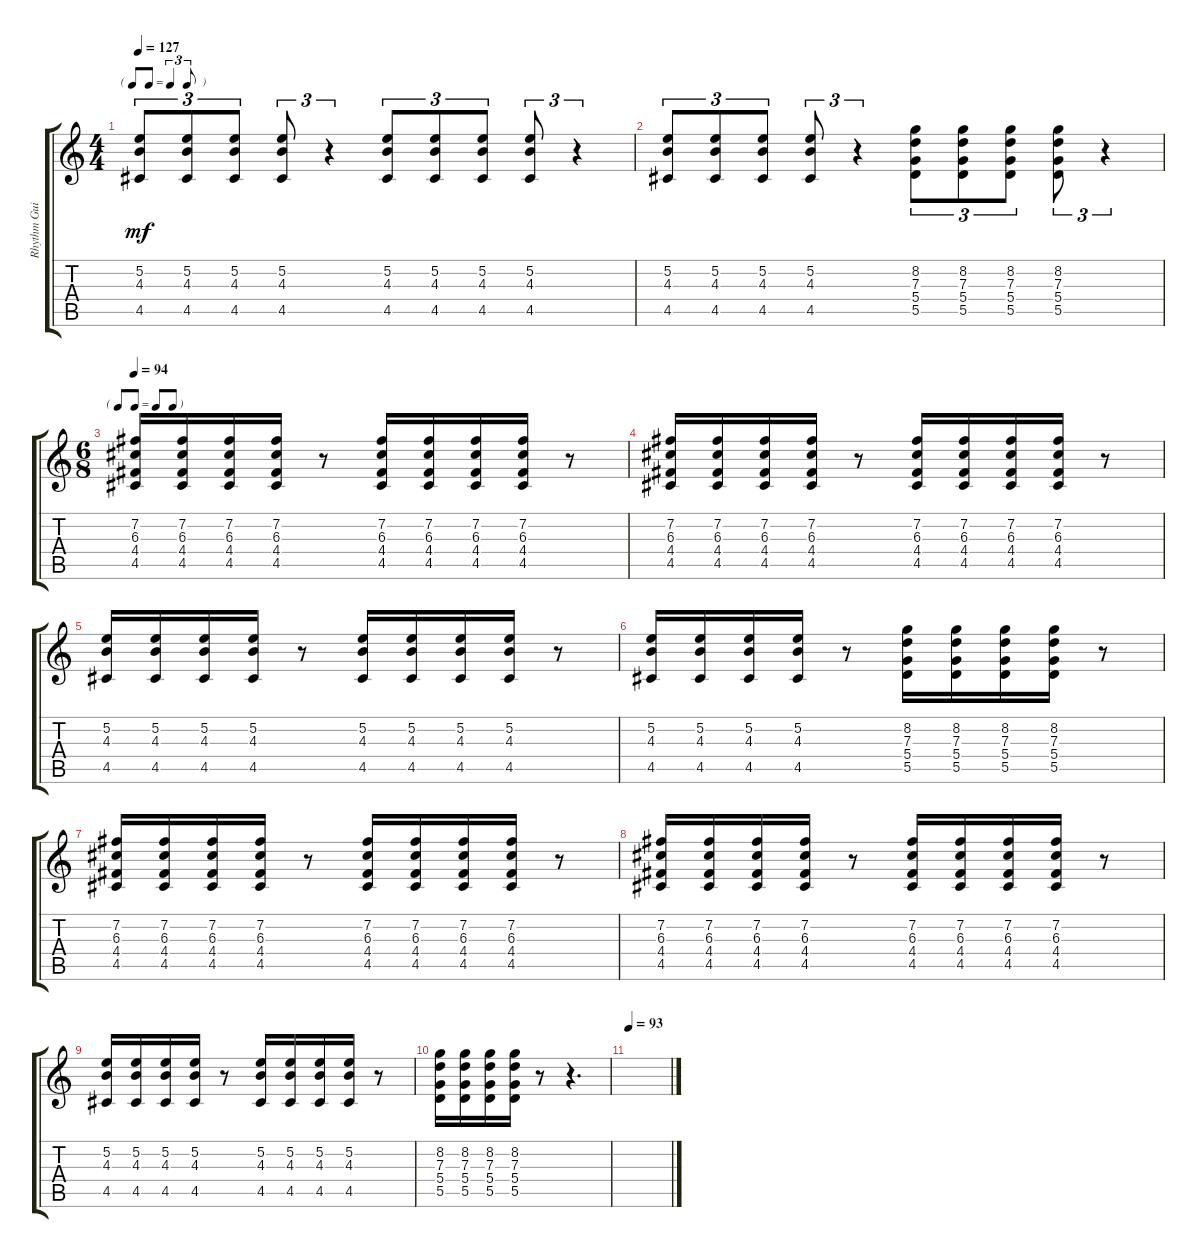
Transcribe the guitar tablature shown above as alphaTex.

\track ("Rhythm Guitar 2 [Mikael Akerfeldt + Pete" "Rhythm Gui") {instrument distortionguitar}
\staff {score tabs}
\tuning (E4 B3 G3 D3 A2 E2) {hide}
\ts (4 4)
\tf triplet8th
\tempo 127
\clef g2
\ks c
(5.2 4.3 4.5).8{tu (3 2) dy mf} (5.2 4.3 4.5).8{tu (3 2)} (5.2 4.3 4.5).8{tu (3 2)} (5.2 4.3 4.5).8{tu (3 2)} r.4{tu (3 2)} (5.2 4.3 4.5).8{tu (3 2)} (5.2 4.3 4.5).8{tu (3 2)} (5.2 4.3 4.5).8{tu (3 2)} (5.2 4.3 4.5).8{tu (3 2)} r.4{tu (3 2)} |
(5.2 4.3 4.5).8{tu (3 2)} (5.2 4.3 4.5).8{tu (3 2)} (5.2 4.3 4.5).8{tu (3 2)} (5.2 4.3 4.5).8{tu (3 2)} r.4{tu (3 2)} (8.2 7.3 5.4 5.5).8{tu (3 2)} (8.2 7.3 5.4 5.5).8{tu (3 2)} (8.2 7.3 5.4 5.5).8{tu (3 2)} (8.2 7.3 5.4 5.5).8{tu (3 2)} r.4{tu (3 2)} |
\ts (6 8)
\tf none
\tempo 94
(7.2 6.3 4.4 4.5).16 (7.2 6.3 4.4 4.5).16 (7.2 6.3 4.4 4.5).16 (7.2 6.3 4.4 4.5).16 r.8 (7.2 6.3 4.4 4.5).16 (7.2 6.3 4.4 4.5).16 (7.2 6.3 4.4 4.5).16 (7.2 6.3 4.4 4.5).16 r.8 |
(7.2 6.3 4.4 4.5).16 (7.2 6.3 4.4 4.5).16 (7.2 6.3 4.4 4.5).16 (7.2 6.3 4.4 4.5).16 r.8 (7.2 6.3 4.4 4.5).16 (7.2 6.3 4.4 4.5).16 (7.2 6.3 4.4 4.5).16 (7.2 6.3 4.4 4.5).16 r.8 |
(5.2 4.3 4.5).16 (5.2 4.3 4.5).16 (5.2 4.3 4.5).16 (5.2 4.3 4.5).16 r.8 (5.2 4.3 4.5).16 (5.2 4.3 4.5).16 (5.2 4.3 4.5).16 (5.2 4.3 4.5).16 r.8 |
(5.2 4.3 4.5).16 (5.2 4.3 4.5).16 (5.2 4.3 4.5).16 (5.2 4.3 4.5).16 r.8 (8.2 7.3 5.4 5.5).16 (8.2 7.3 5.4 5.5).16 (8.2 7.3 5.4 5.5).16 (8.2 7.3 5.4 5.5).16 r.8 |
(7.2 6.3 4.4 4.5).16 (7.2 6.3 4.4 4.5).16 (7.2 6.3 4.4 4.5).16 (7.2 6.3 4.4 4.5).16 r.8 (7.2 6.3 4.4 4.5).16 (7.2 6.3 4.4 4.5).16 (7.2 6.3 4.4 4.5).16 (7.2 6.3 4.4 4.5).16 r.8 |
(7.2 6.3 4.4 4.5).16 (7.2 6.3 4.4 4.5).16 (7.2 6.3 4.4 4.5).16 (7.2 6.3 4.4 4.5).16 r.8 (7.2 6.3 4.4 4.5).16 (7.2 6.3 4.4 4.5).16 (7.2 6.3 4.4 4.5).16 (7.2 6.3 4.4 4.5).16 r.8 |
(5.2 4.3 4.5).16 (5.2 4.3 4.5).16 (5.2 4.3 4.5).16 (5.2 4.3 4.5).16 r.8 (5.2 4.3 4.5).16 (5.2 4.3 4.5).16 (5.2 4.3 4.5).16 (5.2 4.3 4.5).16 r.8 |
(8.2 7.3 5.4 5.5).16 (8.2 7.3 5.4 5.5).16 (8.2 7.3 5.4 5.5).16 (8.2 7.3 5.4 5.5).16 r.8 r.4{d} |
\tempo 93
